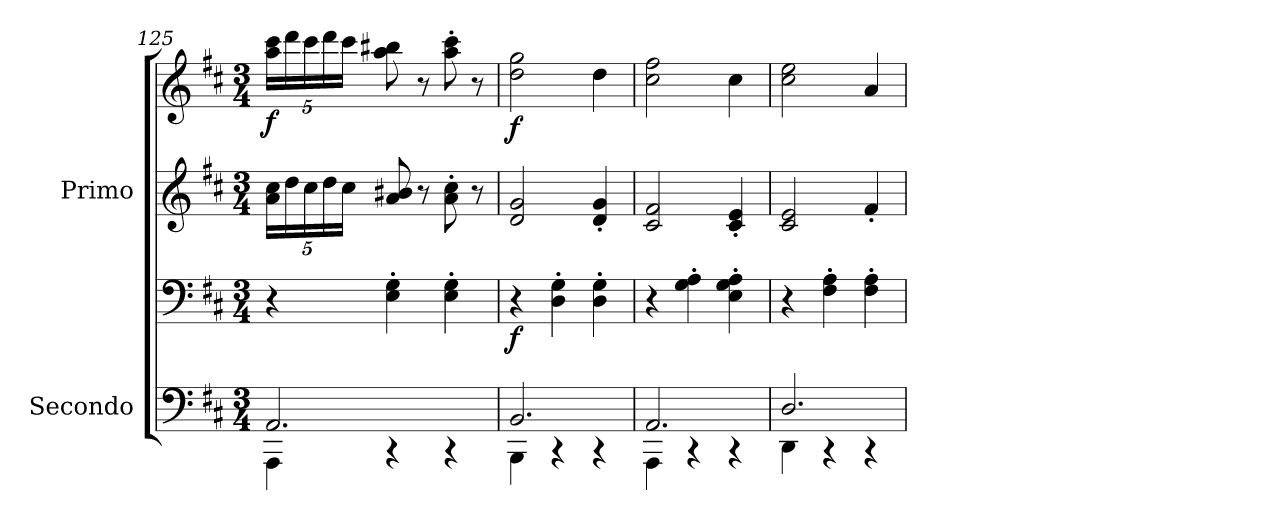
**kern	**kern	**dynam	**kern	**kern	**dynam
*part2	*part2	*part2	*part1	*part1	*part1
*staff4	*staff3	*staff3/4	*staff2	*staff1	*staff1/2
*I"Secondo	*	*	*I"Primo	*	*
*I'Sec.	*	*	*I'Pri.	*	*
*clefF4	*clefF4	*	*clefG2	*clefG2	*
*k[f#c#]	*k[f#c#]	*	*k[f#c#]	*k[f#c#]	*
*M3/4	*M3/4	*	*M3/4	*M3/4	*
=125	=125	=125	=125	=125	=125
*^	*	*	*	*	*
*	*	*	*	*Xbrackettup	*Xbrackettup	*
!	!	!	!	!	!	!LO:DY:b
2.AA/	4AAA\	4r	.	20a\ 20cc#\LL	20aa\ 20ccc#\LL	f
.	.	.	.	20dd\	20ddd\	.
.	.	.	.	20cc#\	20ccc#\	.
.	.	.	.	20dd\	20ddd\	.
.	.	.	.	20cc#\JJ	20ccc#\JJ	.
.	4r	4E\' 4G\'	.	8a/ 8b#X/	8aa\ 8bb#X\	.
.	.	.	.	8r	8r	.
.	4r	4E\' 4G\'	.	8a\' 8cc#\'	8aa\' 8ccc#\'	.
.	.	.	.	8r	8r	.
=126	=126	=126	=126	=126	=126	=126
!	!	!	!LO:DY:b	!	!	!LO:DY:b
2.BB/	4BBB\	4r	f	2d/ 2g/	2dd\ 2gg\	f
.	4r	4D\' 4G\'	.	.	.	.
.	4r	4D\' 4G\'	.	4d/' 4g/'	4dd\	.
!!LO:PB:g=z
=127	=127	=127	=127	=127	=127	=127
2.AA/	4AAA\	4r	.	2c#/ 2f#/	2cc#\ 2ff#\	.
.	4r	4G\' 4A\'	.	.	.	.
.	4r	4E\' 4G\' 4A\'	.	4c#/' 4e/'	4cc#\	.
=128	=128	=128	=128	=128	=128	=128
2.D/	4DD\	4r	.	2c#/ 2e/	2cc#\ 2ee\	.
.	4r	4F#\' 4A\'	.	.	.	.
.	4r	4F#\' 4A\'	.	4f#'/	4a/	.
*v	*v	*	*	*	*	*
=	=	=	=	=	=
*-	*-	*-	*-	*-	*-
